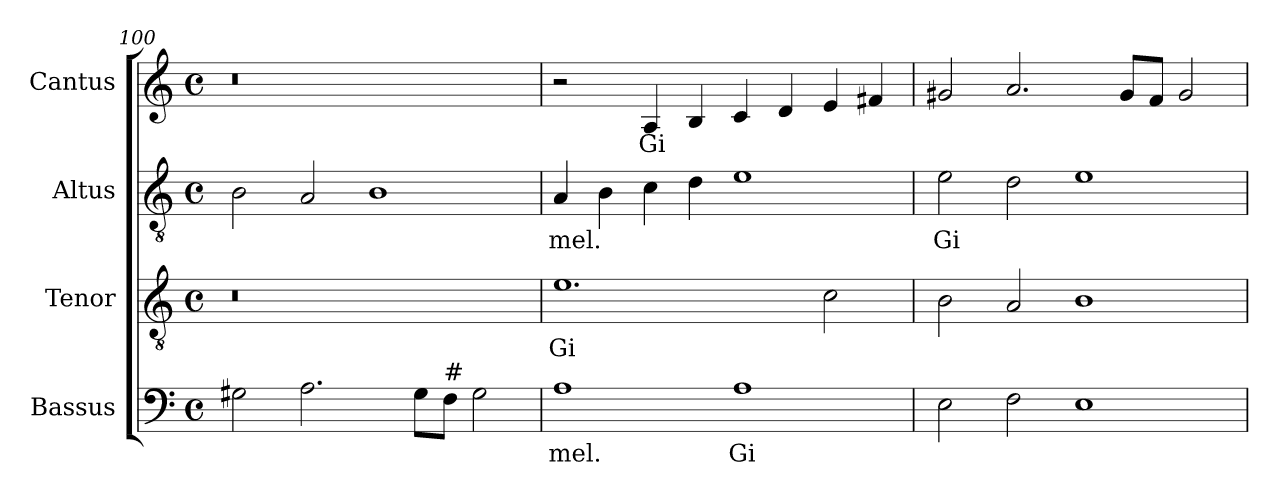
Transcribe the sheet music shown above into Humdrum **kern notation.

**kern	**text	**kern	**text	**kern	**text	**kern	**text
*part4	*part4	*part3	*part3	*part2	*part2	*part1	*part1
*staff4	*staff4	*staff3	*staff3	*staff2	*staff2	*staff1	*staff1
*I"Bassus	*	*I"Tenor	*	*I"Altus	*	*I"Cantus	*
*clefF4	*	*clefGv2	*	*clefGv2	*	*clefG2	*
*M4/4	*	*M4/4	*	*M4/4	*	*M4/4	*
*met(c)	*	*met(c)	*	*met(c)	*	*met(c)	*
=100	=100	=100	=100	=100	=100	=100	=100
2G#X\	.	0r	.	2B\	.	0r	.
2.A\	.	.	.	2A/	.	.	.
.	.	.	.	1B	.	.	.
8G#\L	.	.	.	.	.	.	.
!LO:TX:a:t=#	!	!	!	!	!	!	!
8F\J	.	.	.	.	.	.	.
2G#\	.	.	.	.	.	.	.
=101	=101	=101	=101	=101	=101	=101	=101
!	!LO:LY:b:cj	!	!LO:LY:b:cj	!	!LO:LY:b	!	!
1A	mel.	1.e	Gi	4A/	mel.	2r	.
.	.	.	.	4B\	.	.	.
!	!	!	!	!	!	!	!LO:LY:b:cj
.	.	.	.	4c\	.	4A/	Gi
.	.	.	.	4d\	.	4B/	.
!	!LO:LY:b:cj	!	!	!	!	!	!
1A	Gi	.	.	1e	.	4c/	.
.	.	.	.	.	.	4d/	.
.	.	2c\	.	.	.	4e/	.
.	.	.	.	.	.	4f#X/	.
=102	=102	=102	=102	=102	=102	=102	=102
!	!	!	!	!	!LO:LY:b:cj	!	!
2E\	.	2B\	.	2e\	Gi	2g#X/	.
2F\	.	2A/	.	2d\	.	2.a/	.
1E	.	1B	.	1e	.	.	.
.	.	.	.	.	.	8g#/L	.
.	.	.	.	.	.	8f/J	.
.	.	.	.	.	.	2g#/	.
=	=	=	=	=	=	=	=
*-	*-	*-	*-	*-	*-	*-	*-
